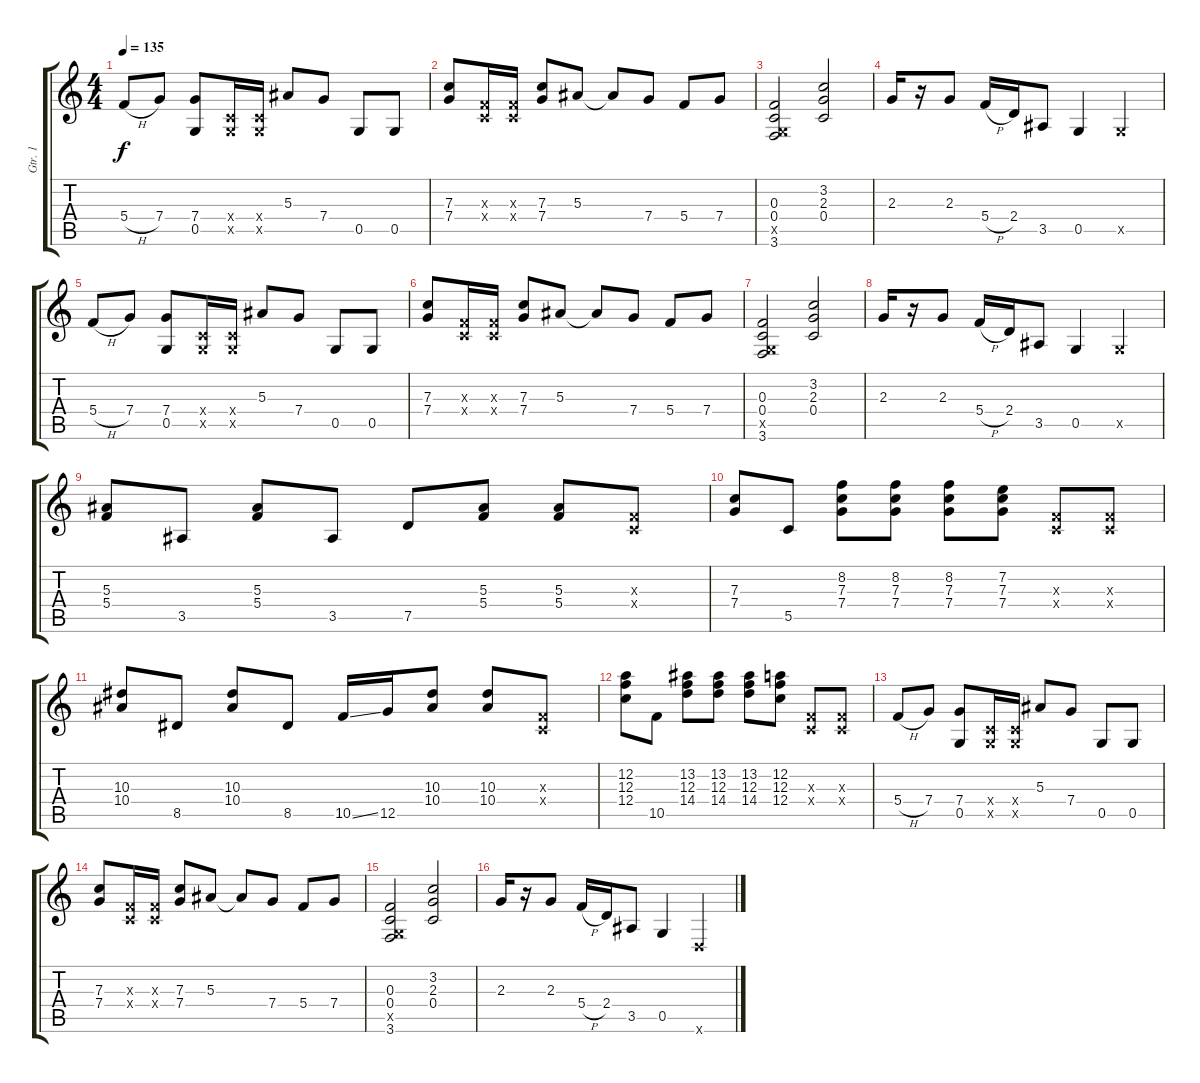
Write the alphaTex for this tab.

\track ("Gtr. 1" "Gtr. 1") {instrument distortionguitar}
\staff {score tabs}
\tuning (D4 A3 F3 C3 G2 D2) {hide}
\ts (4 4)
\tempo 135
\clef g2
\ks c
5.4{h}.8{dy f} 7.4.8 (7.4 0.5).8 (0.4{x} 0.5{x}).16 (0.4{x} 0.5{x}).16 5.3.8 7.4.8 0.5.8 0.5.8 |
(7.3 7.4).8 (0.3{x} 0.4{x}).16 (0.3{x} 0.4{x}).16 (7.3 7.4).8 5.3.8 5.3{t}.8 7.4.8 5.4.8 7.4.8 |
(0.3 0.4 0.5{x} 3.6).2 (3.2 2.3 0.4).2 |
2.3.16 r.16 2.3.8 5.4{h}.16 2.4.16 3.5.8 0.5.4 0.5{x}.4 |
5.4{h}.8 7.4.8 (7.4 0.5).8 (0.4{x} 0.5{x}).16 (0.4{x} 0.5{x}).16 5.3.8 7.4.8 0.5.8 0.5.8 |
(7.3 7.4).8 (0.3{x} 0.4{x}).16 (0.3{x} 0.4{x}).16 (7.3 7.4).8 5.3.8 5.3{t}.8 7.4.8 5.4.8 7.4.8 |
(0.3 0.4 0.5{x} 3.6).2 (3.2 2.3 0.4).2 |
2.3.16 r.16 2.3.8 5.4{h}.16 2.4.16 3.5.8 0.5.4 0.5{x}.4 |
(5.3 5.4).8 3.5.8 (5.3 5.4).8 3.5.8 7.5.8 (5.3 5.4).8 (5.3 5.4).8 (0.3{x} 0.4{x}).8 |
(7.3 7.4).8 5.5.8 (8.2 7.3 7.4).8 (8.2 7.3 7.4).8 (8.2 7.3 7.4).8 (7.2 7.3 7.4).8 (0.3{x} 0.4{x}).8 (0.3{x} 0.4{x}).8 |
(10.3 10.4).8 8.5.8 (10.3 10.4).8 8.5.8 10.5{ss}.16 12.5.16 (10.3 10.4).8 (10.3 10.4).8 (0.3{x} 0.4{x}).8 |
(12.2 12.3 12.4).8 10.5.8 (13.2 12.3 14.4).8 (13.2 12.3 14.4).8 (13.2 12.3 14.4).8 (12.2 12.3 12.4).8 (0.3{x} 0.4{x}).8 (0.3{x} 0.4{x}).8 |
5.4{h}.8 7.4.8 (7.4 0.5).8 (0.4{x} 0.5{x}).16 (0.4{x} 0.5{x}).16 5.3.8 7.4.8 0.5.8 0.5.8 |
(7.3 7.4).8 (0.3{x} 0.4{x}).16 (0.3{x} 0.4{x}).16 (7.3 7.4).8 5.3.8 5.3{t}.8 7.4.8 5.4.8 7.4.8 |
(0.3 0.4 0.5{x} 3.6).2 (3.2 2.3 0.4).2 |
2.3.16 r.16 2.3.8 5.4{h}.16 2.4.16 3.5.8 0.5.4 0.6{x}.4
